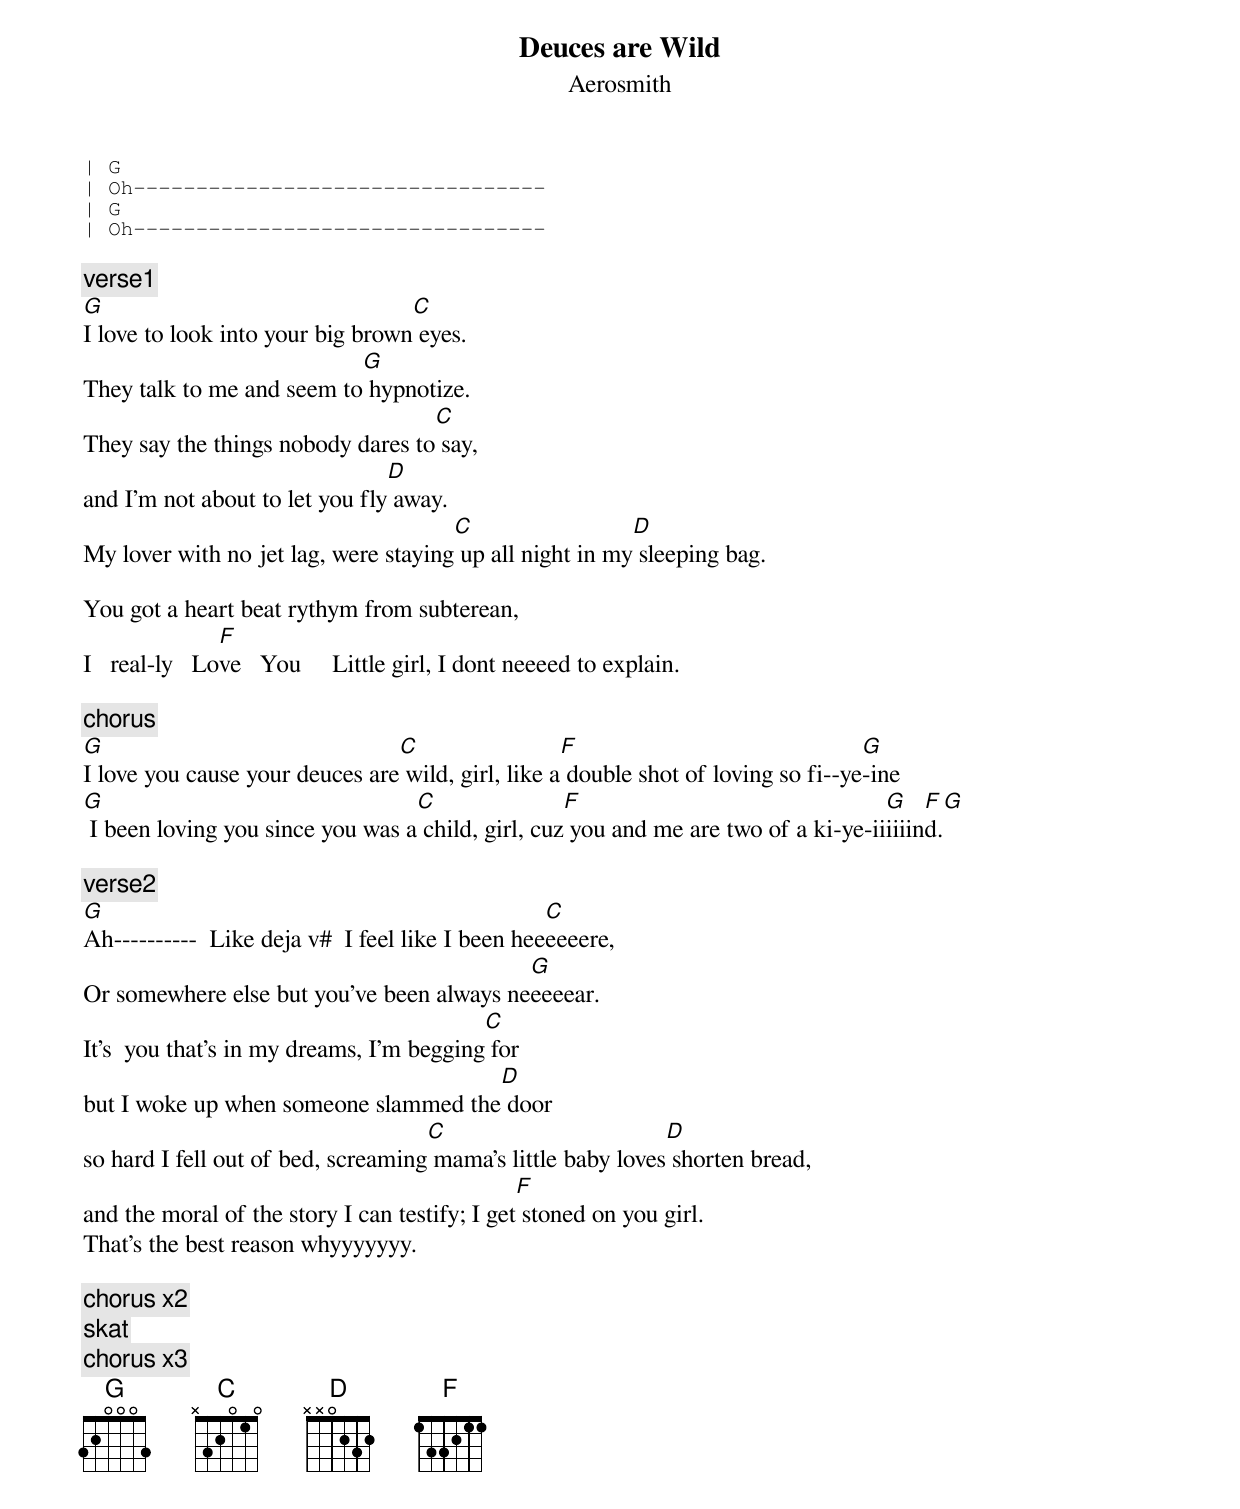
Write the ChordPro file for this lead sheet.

{t:Deuces are Wild}
{st:Aerosmith}

{sot}
| G
| Oh---------------------------------
| G
| Oh---------------------------------
{eot}

{c:verse1}
[G]I love to look into your big brown[C] eyes.
They talk to me and seem to[G] hypnotize.
They say the things nobody dares to[C] say,
and I'm not about to let you fly[D] away.
My lover with no jet lag, were staying[C] up all night in my[D] sleeping bag.

You got a heart beat rythym from subterean,
I   real-ly   Lo[F]ve   You     Little girl, I dont neeeed to explain.

{c:chorus}
[G]I love you cause your deuces are[C] wild, girl, like a[F] double shot of loving so fi--ye[G]-ine
[G] I been loving you since you was a[C] child, girl, cuz[F] you and me are two of a ki-ye-ii[G]iiiin[F]d.[G]

{c:verse2}
[G]Ah----------  Like deja v#  I feel like I been hee[C]eeeere,
Or somewhere else but you've been always ne[G]eeeear.
It's  you that's in my dreams, I'm begging[C] for
but I woke up when someone slammed the[D] door
so hard I fell out of bed, screaming[C] mama's little baby loves[D] shorten bread,
and the moral of the story I can testify; I get[F] stoned on you girl.
That's the best reason whyyyyyyy.

{c:chorus x2}
{c:skat}
{c:chorus x3}
